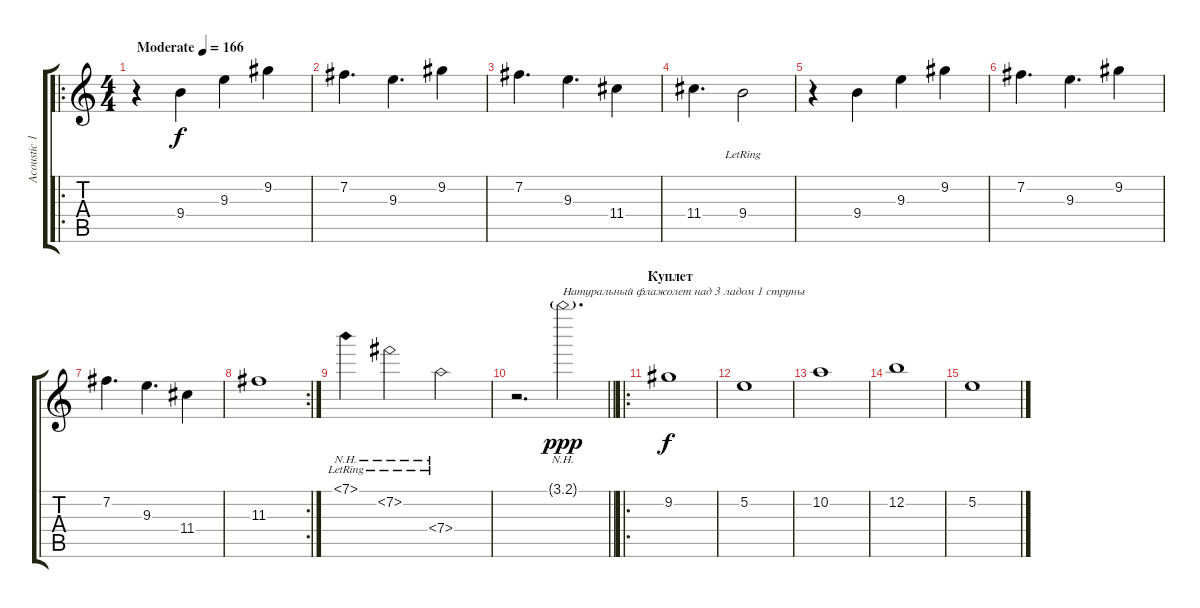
\track ("Aсoustic 1" "Aсoustic 1") {instrument acousticguitarsteel}
\staff {score tabs}
\tuning (E4 B3 G3 D3 A2 E2) {hide}
\ro
\ts (4 4)
\tempo (166 "Moderate")
\clef g2
\ks c
r.4{dy f instrument acousticguitarsteel} 9.4.4 9.3.4 9.2.4 |
7.2.4{d} 9.3.4{d} 9.2.4 |
7.2.4{d} 9.3.4{d} 11.4.4 |
11.4.4{d} 9.4{lr}.2 |
r.4 9.4.4 9.3.4 9.2.4 |
7.2.4{d} 9.3.4{d} 9.2.4 |
7.2.4{d} 9.3.4{d} 11.4.4 |
\rc 2
11.3.1 |
7.1{nh lr}.4 7.2{nh lr}.2 7.4{nh lr}.2 |
\barLineRight lightlight
r.2{d} 3.1{nh g}.2{d txt "Натуральный флажолет над 3 ладом 1 струны" dy ppp} |
\ro
\section ("" "Куплет")
9.2.1{dy f} |
5.2.1 |
10.2.1 |
12.2.1 |
5.2.1
